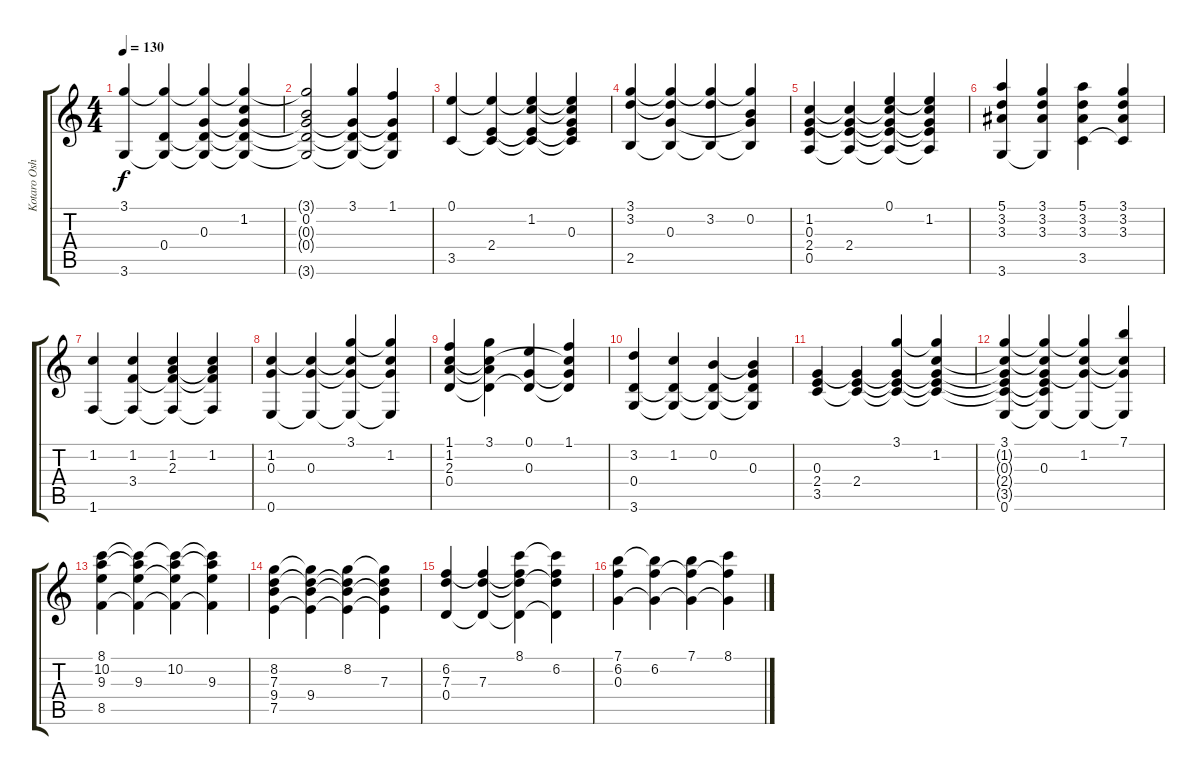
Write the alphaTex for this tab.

\track ("Kotaro Oshio" "Kotaro Osh") {instrument acousticguitarnylon}
\staff {score tabs}
\tuning (E4 B3 G3 D3 A2 E2) {hide}
\ts (4 4)
\tempo 130
\clef g2
\ks c
(3.1 3.6).4{dy f} (3.1{t} 0.4 3.6{t}).4 (3.1{t} 0.3 0.4{t} 3.6{t}).4 (3.1{t} 1.2 0.3{t} 0.4{t} 3.6{t}).4 |
(3.1{t} 0.2 0.3{t} 0.4{t} 3.6{t}).2 (3.1 0.3{t} 0.4{t} 3.6{t}).4 (1.1 0.3{t} 0.4{t} 3.6{t}).4 |
(0.1 3.5).4 (0.1{t} 2.4 3.5{t}).4 (0.1{t} 1.2 2.4{t} 3.5{t}).4 (0.1{t} 1.2{t} 0.3 2.4{t} 3.5{t}).4 |
(3.1 3.2 2.5).4 (3.1{t} 3.2{t} 0.3 2.5{t}).4 (3.1{t} 3.2 2.5{t}).4 (3.1{t} 0.2 0.3{t} 2.5{t}).4 |
(1.2 0.3 2.4 0.5).4 (1.2{t} 0.3{t} 2.4 0.5{t}).4 (0.1 1.2{t} 0.3{t} 2.4{t} 0.5{t}).4 (0.1{t} 1.2 0.3{t} 2.4{t} 0.5{t}).4 |
(5.1 3.2 3.3 3.6).4 (3.1 3.2 3.3 3.6{t}).4 (5.1 3.2 3.3 3.5).4 (3.1 3.2 3.3 3.5{t}).4 |
(1.2 1.6).4 (1.2 3.4 1.6{t}).4 (1.2 2.3 3.4{t} 1.6{t}).4 (1.2 2.3{t} 3.4{t} 1.6{t}).4 |
(1.2 0.3 0.6).4 (1.2{t} 0.3 0.6{t}).4 (3.1 1.2{t} 0.3{t} 0.6{t}).4 (3.1{t} 1.2 0.3{t} 0.6{t}).4 |
(1.1 1.2 2.3 0.4).4 (3.1 1.2{t} 2.3{t} 0.4{t}).4 (0.1 0.3 0.4{t}).4 (1.1 1.2{t} 0.3{t} 0.4{t}).4 |
(3.2 0.4 3.6).4 (1.2 0.4{t} 3.6{t}).4 (0.2 0.4{t} 3.6{t}).4 (0.2{t} 0.3 0.4{t} 3.6{t}).4 |
(0.3 2.4 3.5).4 (0.3{t} 2.4 3.5{t}).4 (3.1 0.3{t} 2.4{t} 3.5{t}).4 (3.1{t} 1.2 0.3{t} 2.4{t} 3.5{t}).4 |
(3.1 1.2{t} 0.3{t} 2.4{t} 3.5{t} 0.6).4 (3.1{t} 1.2{t} 0.3 2.4{t} 3.5{t} 0.6{t}).4 (3.1{t} 1.2 0.3{t} 0.6{t}).4 (7.1 1.2{t} 0.3{t} 0.6{t}).4 |
(8.1 10.2 9.3 8.5).4 (8.1{t} 10.2{t} 9.3 8.5{t}).4 (8.1{t} 10.2 9.3{t} 8.5{t}).4 (8.1{t} 10.2{t} 9.3 8.5{t}).4 |
(8.2 7.3 9.4 7.5).4 (8.2{t} 7.3{t} 9.4 7.5{t}).4 (8.2 7.3{t} 9.4{t} 7.5{t}).4 (8.2{t} 7.3 9.4{t} 7.5{t}).4 |
(6.2 7.3 0.4).4 (6.2{t} 7.3 0.4{t}).4 (8.1 6.2{t} 7.3{t} 0.4{t}).4 (8.1{t} 6.2 7.3{t} 0.4{t}).4 |
(7.1 6.2 0.3).4 (7.1{t} 6.2 0.3{t}).4 (7.1 6.2{t} 0.3{t}).4 (8.1 6.2{t} 0.3{t}).4
